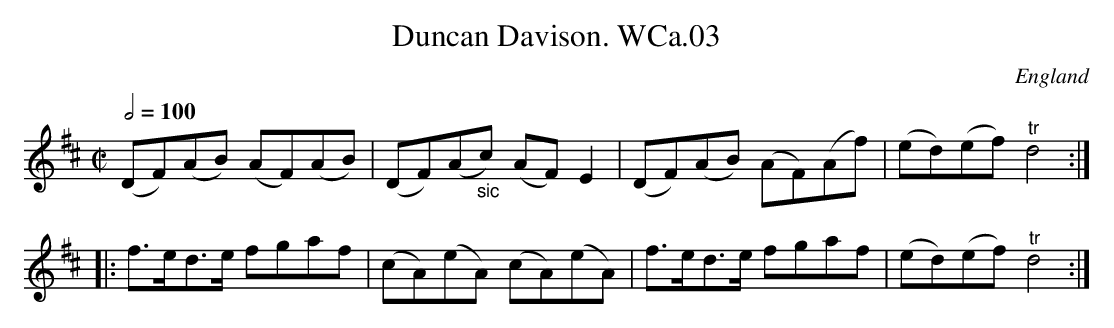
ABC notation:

X:1
T:Duncan Davison. WCa.03
L:1/8
M:C|
O:England
Q:1/2=100
K:D
(DF)(AB) (AF)(AB)|(DF)(A"_sic"c) (AF)E2|\
(DF)(AB) (AF)(Af)|(ed)(ef)"^tr"d4:|!
|:f>ed>e fgaf|(cA)(eA) (cA)(eA)|\
f>ed>e fgaf|(ed)(ef)"^tr"d4:|
